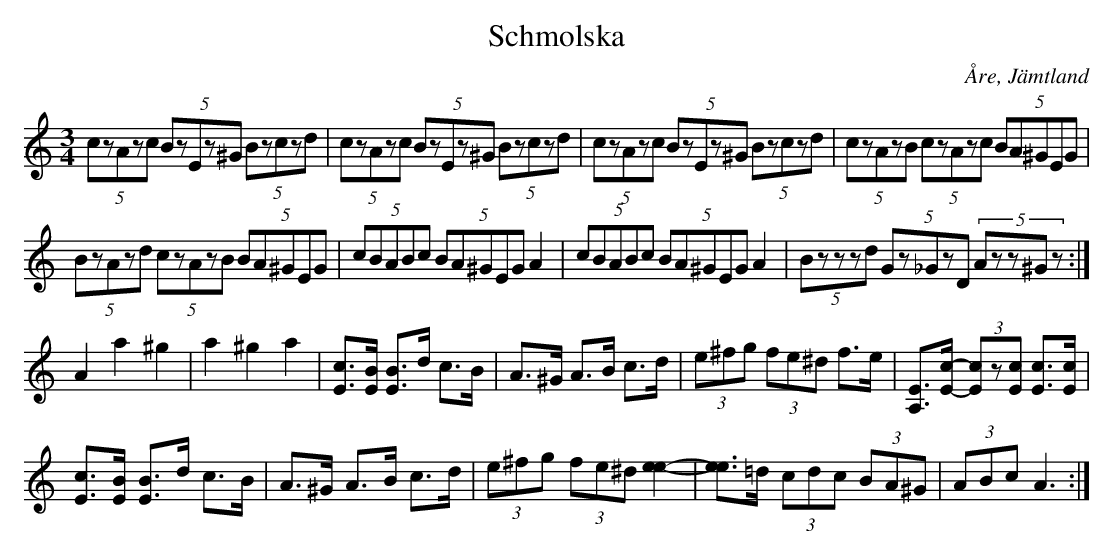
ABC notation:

X:1
T:Schmolska
O:Åre, Jämtland
M:3/4
L:1/8
K:Am
(5:2 czAzc (5:2Bz-Ez^G (5:2Bzczd| (5:2 czAzc (5:2Bz-Ez^G (5:2Bzczd| (5:2 czAzc (5:2Bz-Ez^G (5:2Bzczd|  (5:2czAzB (5:2czAzc (5:2BA^GEG|
 (5:2BzAzd (5:2czAzB (5:2BA^GEG|  (5:2cBABc (5:2BA^GEG  A2|  (5:2cBABc (5:2BA^GEG  A2|  (5:2Bzzzd (5:2Gz_GzD (5:2Azz^Gz  :|
A2 a2 ^g2|a2 ^g2 a2| [cE]>[BE] [BE]>d c>B | A>^G A>B c>d | (3e^fg (3fe^d f>e | [EA,]>[c-E-] (3[cE]z[cE] [cE]>[cE] |
[cE]>[BE] [BE]>d c>B | A>^G A>B c>d | (3e^fg (3fe^d [e2-e2-] | [ee]>=d (3cdc (3BA^G | (3ABc A3 :|]
